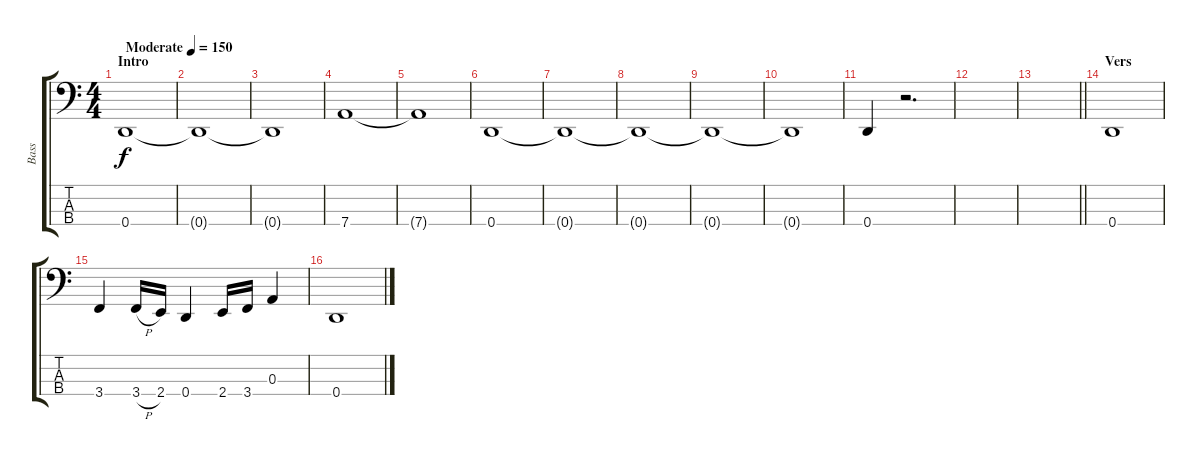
\track ("Bass" "Bass") {instrument electricbassfinger}
\staff {score tabs}
\tuning (G2 D2 A1 D1) {hide}
\ts (4 4)
\section ("" "Intro")
\tempo (150 "Moderate")
\clef f4
\ks c
0.4.1{dy f instrument electricbassfinger} |
0.4{t}.1 |
0.4{t}.1 |
7.4.1 |
7.4{t}.1 |
0.4.1 |
0.4{t}.1 |
0.4{t}.1 |
0.4{t}.1 |
0.4{t}.1 |
0.4.4 r.2{d} |
|
\barLineRight lightlight
|
\section ("" "Vers")
0.4.1 |
3.4.4 3.4{h}.16 2.4.16 0.4.4 2.4.16 3.4.16 0.3.4 |
0.4.1
